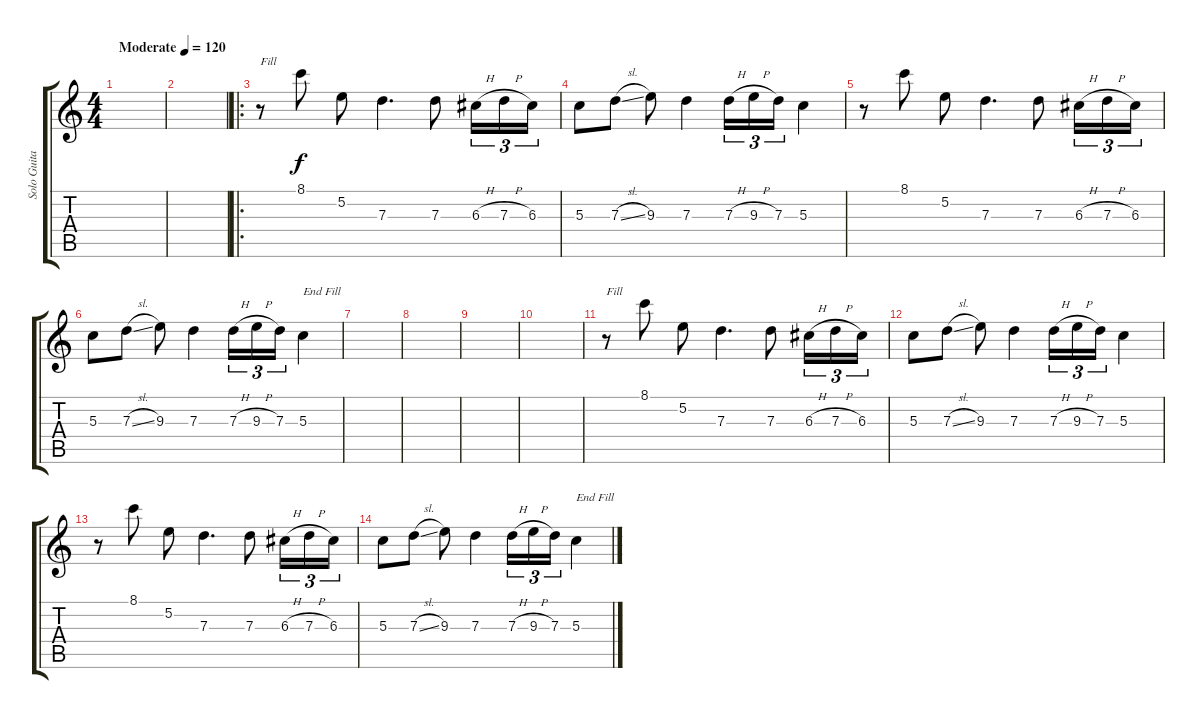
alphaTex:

\track ("Solo Guitar" "Solo Guita") {instrument distortionguitar}
\staff {score tabs}
\tuning (E4 B3 G3 D3 A2 E2) {hide}
\ts (4 4)
\tempo (120 "Moderate")
\clef g2
\ks c
|
|
\ro
r.8{txt "Fill"} 8.1.8 5.2.8 7.3.4{d} 7.3.8 6.3{h}.16{tu (3 2)} 7.3{h}.16{tu (3 2)} 6.3.16{tu (3 2)} |
5.3.8 7.3{sl}.8 9.3.8 7.3.4 7.3{h}.16{tu (3 2)} 9.3{h}.16{tu (3 2)} 7.3.16{tu (3 2)} 5.3.4 |
r.8 8.1.8 5.2.8 7.3.4{d} 7.3.8 6.3{h}.16{tu (3 2)} 7.3{h}.16{tu (3 2)} 6.3.16{tu (3 2)} |
5.3.8 7.3{sl}.8 9.3.8 7.3.4 7.3{h}.16{tu (3 2)} 9.3{h}.16{tu (3 2)} 7.3.16{tu (3 2)} 5.3.4{txt "End Fill"} |
|
|
|
|
r.8{txt "Fill"} 8.1.8 5.2.8 7.3.4{d} 7.3.8 6.3{h}.16{tu (3 2)} 7.3{h}.16{tu (3 2)} 6.3.16{tu (3 2)} |
5.3.8 7.3{sl}.8 9.3.8 7.3.4 7.3{h}.16{tu (3 2)} 9.3{h}.16{tu (3 2)} 7.3.16{tu (3 2)} 5.3.4 |
r.8 8.1.8 5.2.8 7.3.4{d} 7.3.8 6.3{h}.16{tu (3 2)} 7.3{h}.16{tu (3 2)} 6.3.16{tu (3 2)} |
5.3.8 7.3{sl}.8 9.3.8 7.3.4 7.3{h}.16{tu (3 2)} 9.3{h}.16{tu (3 2)} 7.3.16{tu (3 2)} 5.3.4{txt "End Fill"}
